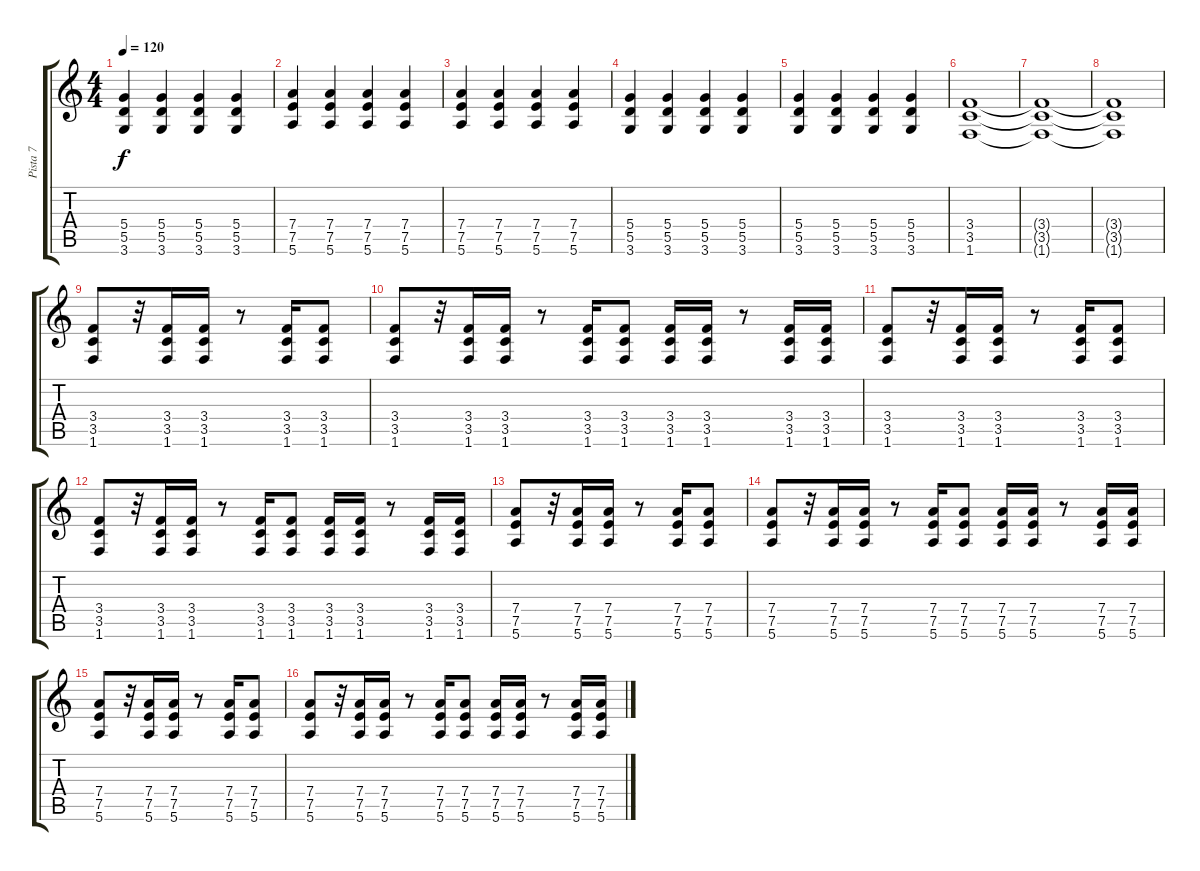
\track ("Pista 7" "Pista 7") {instrument distortionguitar}
\staff {score tabs}
\tuning (E4 B3 G3 D3 A2 E2) {hide}
\ts (4 4)
\tempo 120
\clef g2
\ks c
(5.4 5.5 3.6).4{dy f} (5.4 5.5 3.6).4 (5.4 5.5 3.6).4 (5.4 5.5 3.6).4 |
(7.4 7.5 5.6).4 (7.4 7.5 5.6).4 (7.4 7.5 5.6).4 (7.4 7.5 5.6).4 |
(7.4 7.5 5.6).4 (7.4 7.5 5.6).4 (7.4 7.5 5.6).4 (7.4 7.5 5.6).4 |
(5.4 5.5 3.6).4 (5.4 5.5 3.6).4 (5.4 5.5 3.6).4 (5.4 5.5 3.6).4 |
(5.4 5.5 3.6).4 (5.4 5.5 3.6).4 (5.4 5.5 3.6).4 (5.4 5.5 3.6).4 |
(3.4 3.5 1.6).1 |
(3.4{t} 3.5{t} 1.6{t}).1 |
(3.4{t} 3.5{t} 1.6{t}).1 |
(3.4 3.5 1.6).8 r.32 (3.4 3.5 1.6).16 (3.4 3.5 1.6).16 r.8 (3.4 3.5 1.6).16 (3.4 3.5 1.6).8 |
(3.4 3.5 1.6).8 r.32 (3.4 3.5 1.6).16 (3.4 3.5 1.6).16 r.8 (3.4 3.5 1.6).16 (3.4 3.5 1.6).8 (3.4 3.5 1.6).16 (3.4 3.5 1.6).16 r.8 (3.4 3.5 1.6).16 (3.4 3.5 1.6).16 |
(3.4 3.5 1.6).8 r.32 (3.4 3.5 1.6).16 (3.4 3.5 1.6).16 r.8 (3.4 3.5 1.6).16 (3.4 3.5 1.6).8 |
(3.4 3.5 1.6).8 r.32 (3.4 3.5 1.6).16 (3.4 3.5 1.6).16 r.8 (3.4 3.5 1.6).16 (3.4 3.5 1.6).8 (3.4 3.5 1.6).16 (3.4 3.5 1.6).16 r.8 (3.4 3.5 1.6).16 (3.4 3.5 1.6).16 |
(7.4 7.5 5.6).8 r.32 (7.4 7.5 5.6).16 (7.4 7.5 5.6).16 r.8 (7.4 7.5 5.6).16 (7.4 7.5 5.6).8 |
(7.4 7.5 5.6).8 r.32 (7.4 7.5 5.6).16 (7.4 7.5 5.6).16 r.8 (7.4 7.5 5.6).16 (7.4 7.5 5.6).8 (7.4 7.5 5.6).16 (7.4 7.5 5.6).16 r.8 (7.4 7.5 5.6).16 (7.4 7.5 5.6).16 |
(7.4 7.5 5.6).8 r.32 (7.4 7.5 5.6).16 (7.4 7.5 5.6).16 r.8 (7.4 7.5 5.6).16 (7.4 7.5 5.6).8 |
(7.4 7.5 5.6).8 r.32 (7.4 7.5 5.6).16 (7.4 7.5 5.6).16 r.8 (7.4 7.5 5.6).16 (7.4 7.5 5.6).8 (7.4 7.5 5.6).16 (7.4 7.5 5.6).16 r.8 (7.4 7.5 5.6).16 (7.4 7.5 5.6).16
